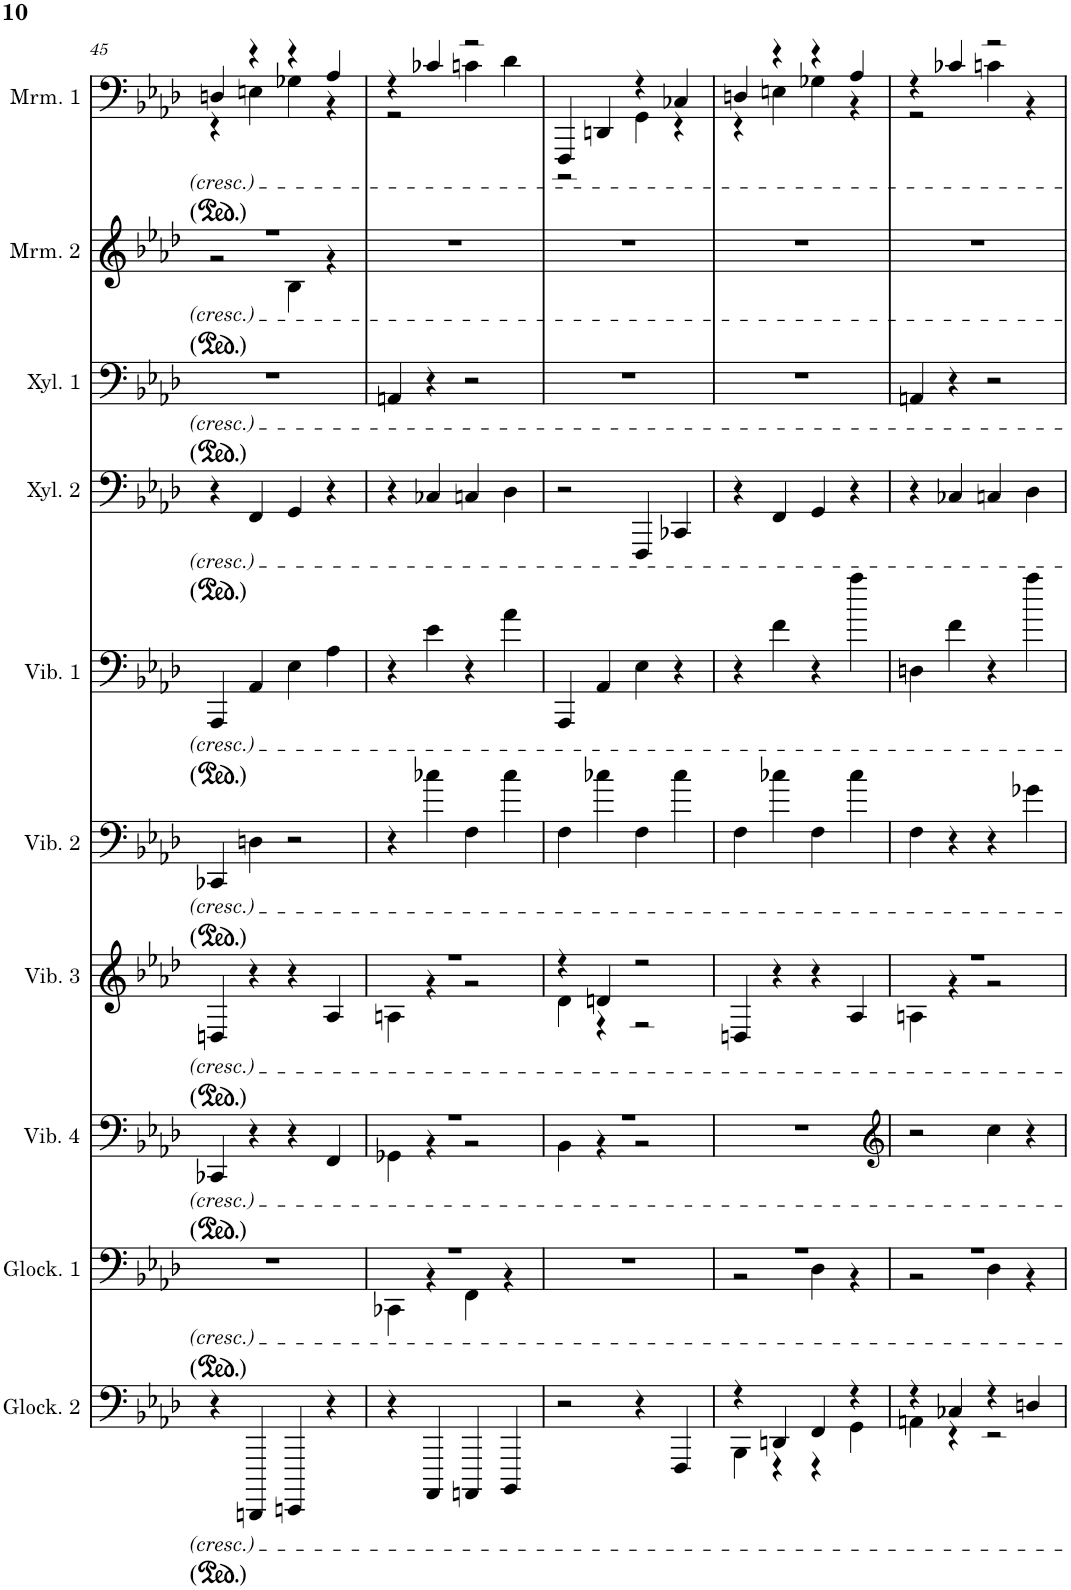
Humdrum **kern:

**kern	**kern	**kern	**kern	**kern	**kern	**kern	**kern	**kern	**kern
*part10	*part9	*part8	*part7	*part6	*part5	*part4	*part3	*part2	*part1
*staff10	*staff9	*staff8	*staff7	*staff6	*staff5	*staff4	*staff3	*staff2	*staff1
*I"Glockenspiel 2	*I"Glockenspiel 1	*I"Vibraphone 4	*I"Vibraphone 3	*I"Vibraphone 2	*I"Vibraphone 1	*I"Xylophone 2	*I"Xylophone 1	*I"Marimba 2	*I"Marimba 1
*I'Glock. 2	*I'Glock. 1	*I'Vib. 4	*I'Vib. 3	*I'Vib. 2	*I'Vib. 1	*I'Xyl. 2	*I'Xyl. 1	*I'Mrm. 2	*I'Mrm. 1
!!LO:PB:g=z
*clefF4	*clefF4	*clefF4	*clefG2	*clefF4	*clefF4	*clefF4	*clefF4	*clefG2	*clefF4
*Trd-14c-24	*Trd-14c-24	*	*	*	*	*Trd-7c-12	*Trd-7c-12	*	*
*k[b-e-a-d-]	*k[b-e-a-d-]	*k[b-e-a-d-]	*k[b-e-a-d-]	*k[b-e-a-d-]	*k[b-e-a-d-]	*k[b-e-a-d-]	*k[b-e-a-d-]	*k[b-e-a-d-]	*k[b-e-a-d-]
*M4/4	*M4/4	*M4/4	*M4/4	*M4/4	*M4/4	*M4/4	*M4/4	*M4/4	*M4/4
=45	=45	=45	=45	=45	=45	=45	=45	=45	=45
*	*	*	*	*	*	*	*	*^	*^
4r	1r	4CC-X/	4Dn/	4CC-X/	4AAA-/	4r	1r	1r	2r	4Dn/	4r
4DDDDn/	.	4r	4r	4Dn\	4AA-/	4FF/	.	.	.	4r	4En\
4EEEEn/	.	4r	4r	2r	4E-\	4GG/	.	.	4B-\	4r	4G-X\
4r	.	4FF/	4A-/	.	4A-\	4r	.	.	4r	4A-/	4r
*	*	*	*	*	*	*	*	*v	*v	*	*
=46	=46	=46	=46	=46	=46	=46	=46	=46	=46	=46
*	*^	*^	*^	*	*	*	*	*	*	*
4r	1r	4CC-X\	1r	4GG-X\	1r	4An\	4r	4r	4r	4AAn/	1r	4r	2r
4AAAA-/	.	4r	.	4r	.	4r	4cc-X\	4e-\	4C-X/	4r	.	4c-X/	.
4AAAAn/	.	4FF\	.	2r	.	2r	4F\	4r	4Cn/	2r	.	2r	4cn\
4BBBB-/	.	4r	.	.	.	.	4cc-\	4a-\	4D-\	.	.	.	4d-\
*	*v	*v	*	*	*	*	*	*	*	*	*	*	*
=47	=47	=47	=47	=47	=47	=47	=47	=47	=47	=47	=47	=47
2r	1r	1r	4BB-\	4r	4d-\	4F\	4AAA-/	2r	1r	1r	4FFF/	2r
.	.	.	4r	4dn/	4r	4cc-X\	4AA-/	.	.	.	4DDn/	.
4r	.	.	2r	2r	2r	4F\	4E-\	4FFF/	.	.	4r	4GG\
4FFF/	.	.	.	.	.	4cc-\	4r	4CC-X/	.	.	4C-X/	4r
*	*	*v	*v	*	*	*	*	*	*	*	*	*
*	*	*	*v	*v	*	*	*	*	*	*	*
=48	=48	=48	=48	=48	=48	=48	=48	=48	=48	=48
*^	*^	*	*	*	*	*	*	*	*	*
4r	4BBB-\	1r	2r	1r	4Dn/	4F\	4r	4r	1r	1r	4Dn/	4r
4DDn/	4r	.	.	.	4r	4cc-X\	4f\	4FF/	.	.	4r	4En\
4FF/	4r	.	4D-\	.	4r	4F\	4r	4GG/	.	.	4r	4G-X\
4r	4GG\	.	4r	.	4A-/	4cc-\	4aa-\	4r	.	.	4A-/	4r
=49	=49	=49	=49	=49	=49	=49	=49	=49	=49	=49	=49	=49
*	*	*	*	*clefG2	*	*	*	*	*	*	*	*
*	*	*	*	*	*^	*	*	*	*	*	*	*
4r	4AAn\	1r	2r	2r	1r	4An\	4F\	4Dn\	4r	4AAn/	1r	4r	2r
4C-X/	4r	.	.	.	.	4r	4r	4f\	4C-X/	4r	.	4c-X/	.
4r	2r	.	4D-\	4cc\	.	2r	4r	4r	4Cn/	2r	.	2r	4cn\
4Dn/	.	.	4r	4r	.	.	4g-X\	4aa-\	4D-\	.	.	.	4r
*v	*v	*	*	*	*v	*v	*	*	*	*	*	*v	*v
*	*v	*v	*	*	*	*	*	*	*	*
=	=	=	=	=	=	=	=	=	=
*-	*-	*-	*-	*-	*-	*-	*-	*-	*-
